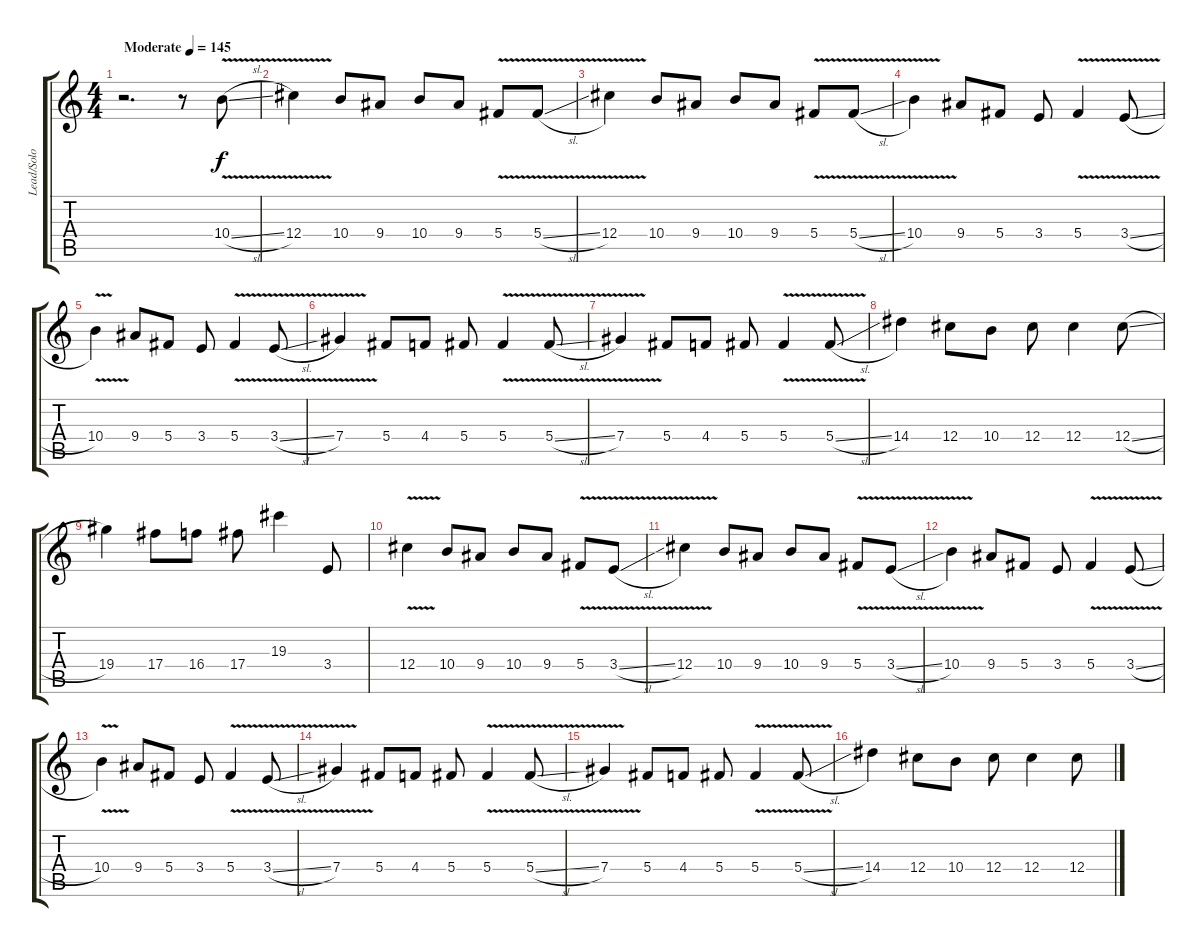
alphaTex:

\track ("Lead/Solo" "Lead/Solo") {instrument distortionguitar}
\staff {score tabs}
\tuning (Eb4 Bb3 Gb3 Db3 Ab2 Db2) {hide}
\ts (4 4)
\tempo (145 "Moderate")
\clef g2
\ks c
r.2{d dy f instrument distortionguitar} r.8 10.4{v sl}.8 |
12.4{v}.4 10.4.8 9.4.8 10.4.8 9.4.8 5.4{v}.8 5.4{v sl}.8 |
12.4{v}.4 10.4.8 9.4.8 10.4.8 9.4.8 5.4{v}.8 5.4{v sl}.8 |
10.4{v}.4 9.4.8 5.4.8 3.4.8 5.4{v}.4 3.4{v sl}.8 |
10.4{v}.4 9.4.8 5.4.8 3.4.8 5.4{v}.4 3.4{v sl}.8 |
7.4{v}.4 5.4.8 4.4.8 5.4.8 5.4{v}.4 5.4{v sl}.8 |
7.4{v}.4 5.4.8 4.4.8 5.4.8 5.4{v}.4 5.4{v sl}.8 |
14.4.4 12.4.8 10.4.8 12.4.8 12.4.4 12.4{sl}.8 |
19.4.4 17.4.8 16.4.8 17.4.8 19.3.4 3.4.8 |
12.4{v}.4 10.4.8 9.4.8 10.4.8 9.4.8 5.4{v}.8 3.4{v sl}.8 |
12.4{v}.4 10.4.8 9.4.8 10.4.8 9.4.8 5.4{v}.8 3.4{v sl}.8 |
10.4{v}.4 9.4.8 5.4.8 3.4.8 5.4{v}.4 3.4{v sl}.8 |
10.4{v}.4 9.4.8 5.4.8 3.4.8 5.4{v}.4 3.4{v sl}.8 |
7.4{v}.4 5.4.8 4.4.8 5.4.8 5.4{v}.4 5.4{v sl}.8 |
7.4{v}.4 5.4.8 4.4.8 5.4.8 5.4{v}.4 5.4{v sl}.8 |
14.4.4 12.4.8 10.4.8 12.4.8 12.4.4 12.4{sl}.8
